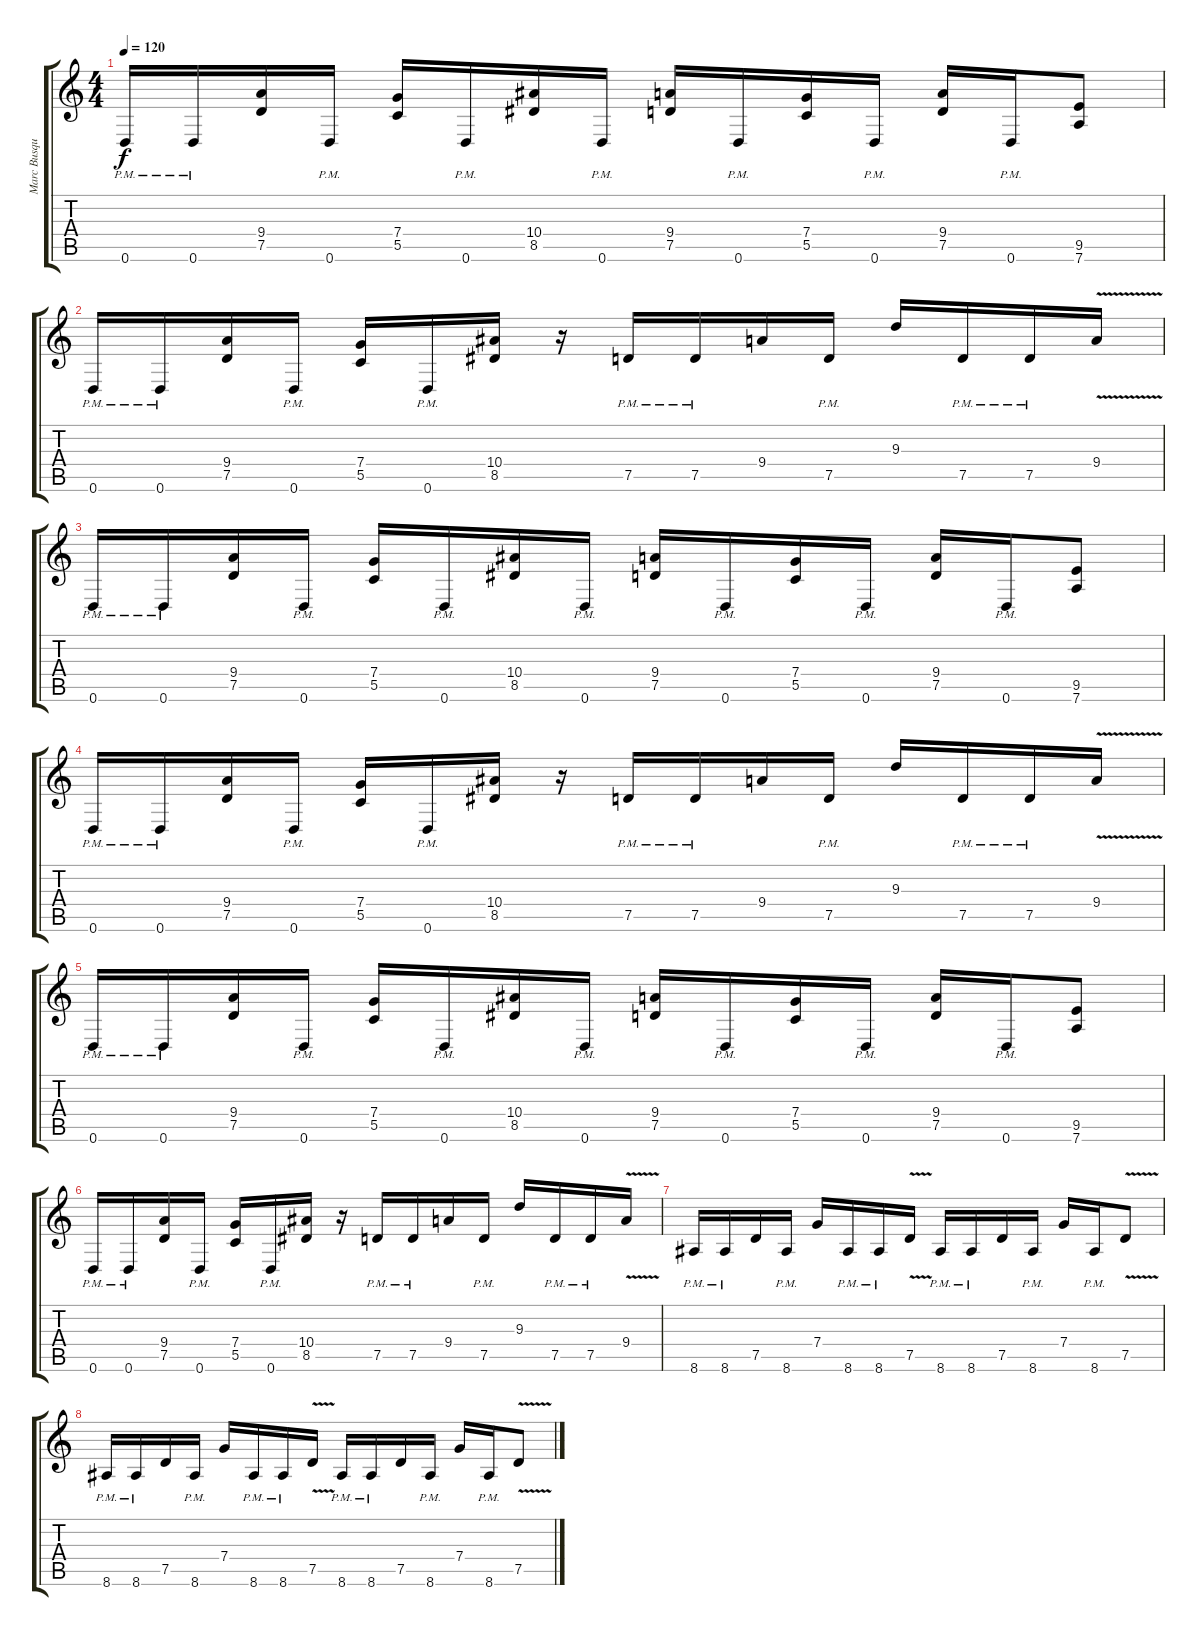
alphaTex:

\track ("Marc Busque" "Marc Busqu") {instrument distortionguitar}
\staff {score tabs}
\tuning (D4 A3 F3 C3 G2 D2) {hide}
\ts (4 4)
\tempo 120
\clef g2
\ks c
0.6{pm}.16{dy f} 0.6{pm}.16 (9.4 7.5).16 0.6{pm}.16 (7.4 5.5).16 0.6{pm}.16 (10.4 8.5).16 0.6{pm}.16 (9.4 7.5).16 0.6{pm}.16 (7.4 5.5).16 0.6{pm}.16 (9.4 7.5).16 0.6{pm}.16 (9.5 7.6).8 |
0.6{pm}.16 0.6{pm}.16 (9.4 7.5).16 0.6{pm}.16 (7.4 5.5).16 0.6{pm}.16 (10.4 8.5).16 r.16 7.5{pm}.16 7.5{pm}.16 9.4.16 7.5{pm}.16 9.3.16 7.5{pm}.16 7.5{pm}.16 9.4{v}.16 |
0.6{pm}.16 0.6{pm}.16 (9.4 7.5).16 0.6{pm}.16 (7.4 5.5).16 0.6{pm}.16 (10.4 8.5).16 0.6{pm}.16 (9.4 7.5).16 0.6{pm}.16 (7.4 5.5).16 0.6{pm}.16 (9.4 7.5).16 0.6{pm}.16 (9.5 7.6).8 |
0.6{pm}.16 0.6{pm}.16 (9.4 7.5).16 0.6{pm}.16 (7.4 5.5).16 0.6{pm}.16 (10.4 8.5).16 r.16 7.5{pm}.16 7.5{pm}.16 9.4.16 7.5{pm}.16 9.3.16 7.5{pm}.16 7.5{pm}.16 9.4{v}.16 |
0.6{pm}.16 0.6{pm}.16 (9.4 7.5).16 0.6{pm}.16 (7.4 5.5).16 0.6{pm}.16 (10.4 8.5).16 0.6{pm}.16 (9.4 7.5).16 0.6{pm}.16 (7.4 5.5).16 0.6{pm}.16 (9.4 7.5).16 0.6{pm}.16 (9.5 7.6).8 |
0.6{pm}.16 0.6{pm}.16 (9.4 7.5).16 0.6{pm}.16 (7.4 5.5).16 0.6{pm}.16 (10.4 8.5).16 r.16 7.5{pm}.16 7.5{pm}.16 9.4.16 7.5{pm}.16 9.3.16 7.5{pm}.16 7.5{pm}.16 9.4{v}.16 |
8.6{pm}.16 8.6{pm}.16 7.5.16 8.6{pm}.16 7.4.16 8.6{pm}.16 8.6{pm}.16 7.5{v}.16 8.6{pm}.16 8.6{pm}.16 7.5.16 8.6{pm}.16 7.4.16 8.6{pm}.16 7.5{v}.8 |
8.6{pm}.16 8.6{pm}.16 7.5.16 8.6{pm}.16 7.4.16 8.6{pm}.16 8.6{pm}.16 7.5{v}.16 8.6{pm}.16 8.6{pm}.16 7.5.16 8.6{pm}.16 7.4.16 8.6{pm}.16 7.5{v}.8
